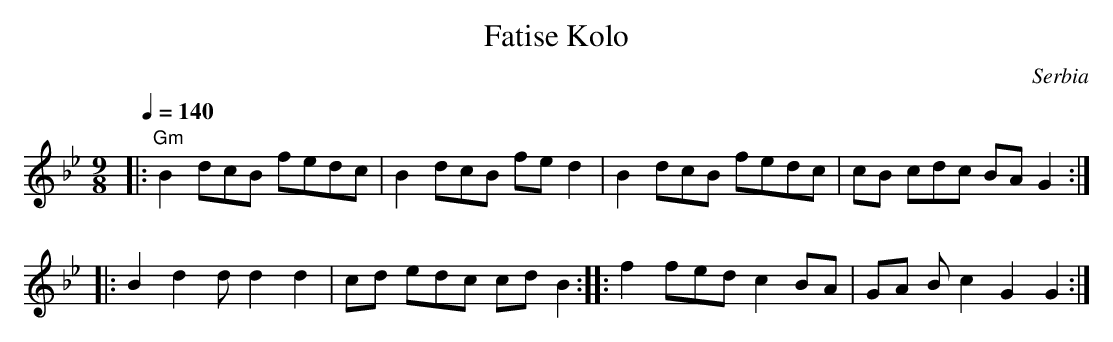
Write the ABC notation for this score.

X:1
T:Fatise Kolo
O:Serbia
M:9/8
L:1/8
Q:1/4=140
K:Gm
|: !drum! "Gm" B2 dcB fedc|B2 dcB fed2| B2 dcB fedc|cB cdc BAG2:|
|:B2 d2d d2d2|cd edc cdB2 :: f2 fed c2BA| GA Bc2 G2G2 :|
